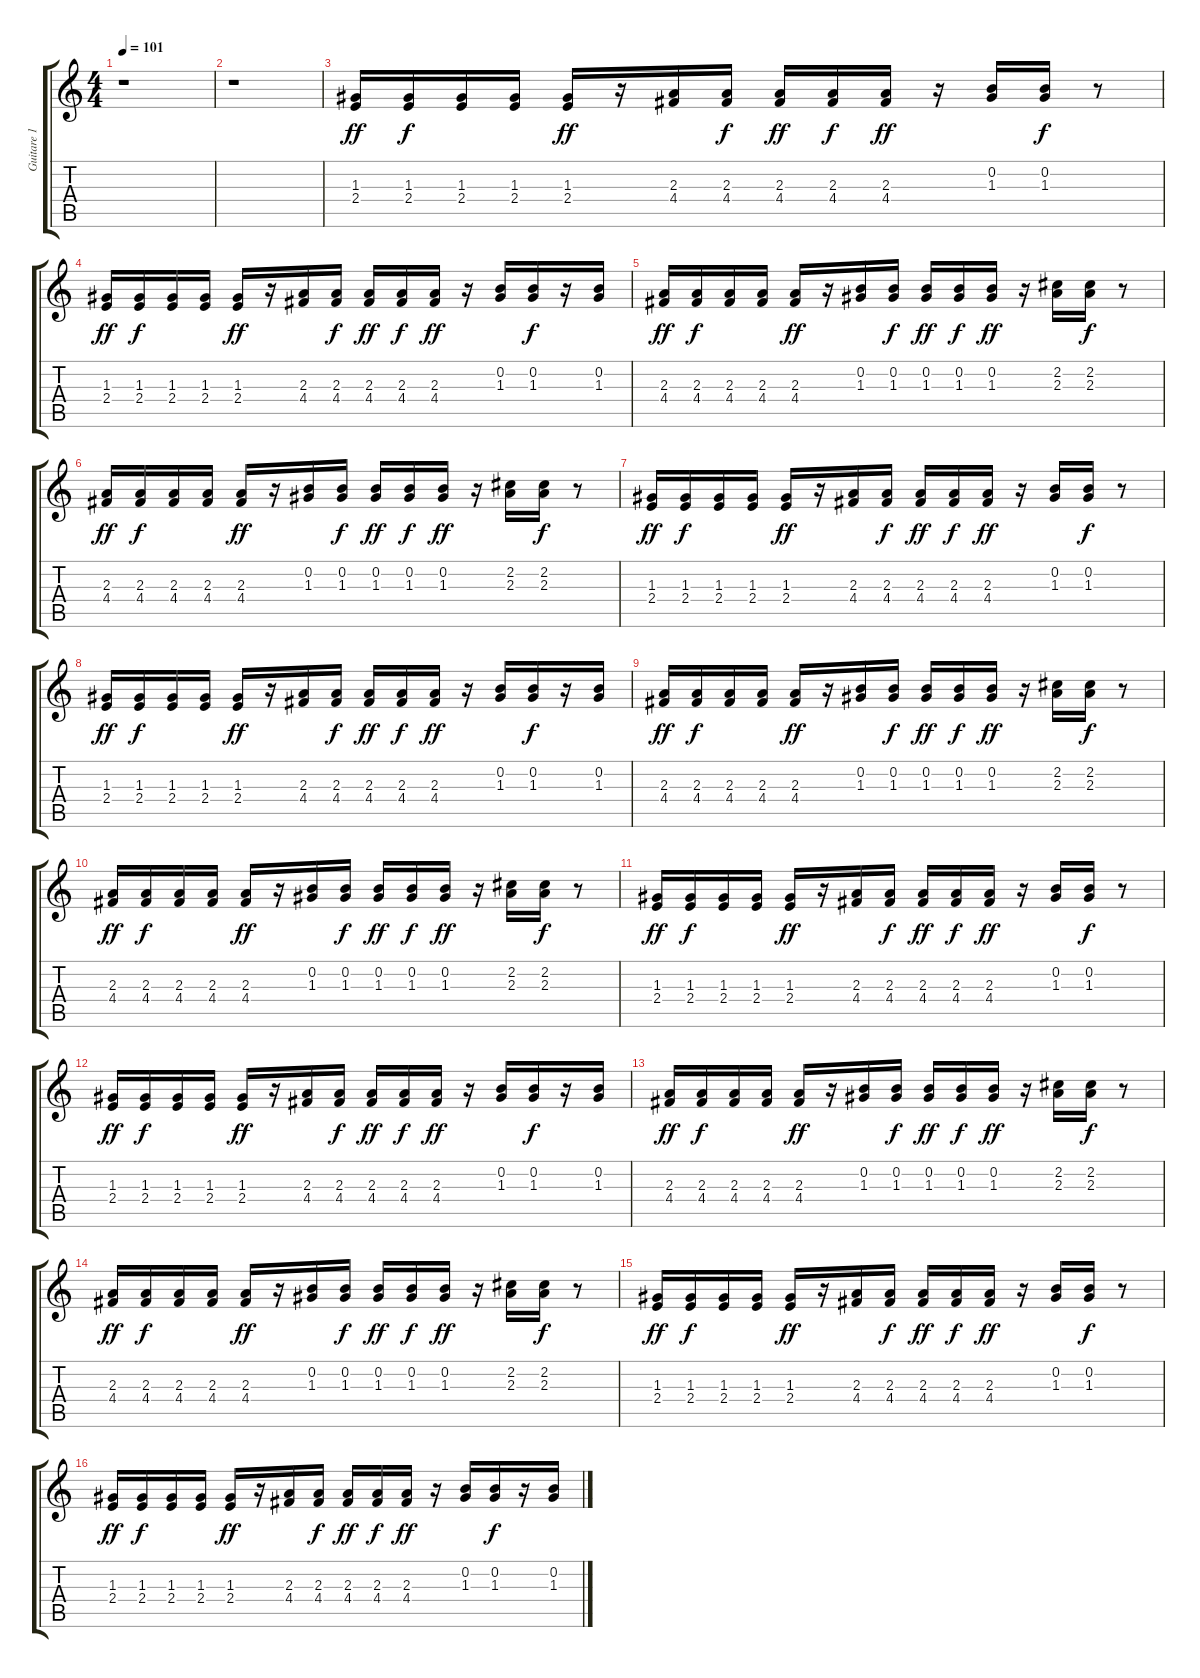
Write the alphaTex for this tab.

\track ("Guitare 1" "Guitare 1") {instrument acousticguitarsteel}
\staff {score tabs}
\tuning (E4 B3 G3 D3 A2 E2) {hide}
\ts (4 4)
\tempo 101
\clef g2
\ks c
r.1{dy ff instrument acousticguitarsteel} |
r.1 |
(1.3 2.4).16 (1.3 2.4).16{dy f} (1.3 2.4).16 (1.3 2.4).16 (1.3 2.4).16{dy ff} r.16 (2.3 4.4).16 (2.3 4.4).16{dy f} (2.3 4.4).16{dy ff} (2.3 4.4).16{dy f} (2.3 4.4).16{dy ff} r.16 (0.2 1.3).16 (0.2 1.3).16{dy f} r.8 |
(1.3 2.4).16{dy ff} (1.3 2.4).16{dy f} (1.3 2.4).16 (1.3 2.4).16 (1.3 2.4).16{dy ff} r.16 (2.3 4.4).16 (2.3 4.4).16{dy f} (2.3 4.4).16{dy ff} (2.3 4.4).16{dy f} (2.3 4.4).16{dy ff} r.16 (0.2 1.3).16 (0.2 1.3).16{dy f} r.16 (0.2 1.3).16 |
(2.3 4.4).16{dy ff} (2.3 4.4).16{dy f} (2.3 4.4).16 (2.3 4.4).16 (2.3 4.4).16{dy ff} r.16 (0.2 1.3).16 (0.2 1.3).16{dy f} (0.2 1.3).16{dy ff} (0.2 1.3).16{dy f} (0.2 1.3).16{dy ff} r.16 (2.2 2.3).16 (2.2 2.3).16{dy f} r.8 |
(2.3 4.4).16{dy ff} (2.3 4.4).16{dy f} (2.3 4.4).16 (2.3 4.4).16 (2.3 4.4).16{dy ff} r.16 (0.2 1.3).16 (0.2 1.3).16{dy f} (0.2 1.3).16{dy ff} (0.2 1.3).16{dy f} (0.2 1.3).16{dy ff} r.16 (2.2 2.3).16 (2.2 2.3).16{dy f} r.8 |
(1.3 2.4).16{dy ff} (1.3 2.4).16{dy f} (1.3 2.4).16 (1.3 2.4).16 (1.3 2.4).16{dy ff} r.16 (2.3 4.4).16 (2.3 4.4).16{dy f} (2.3 4.4).16{dy ff} (2.3 4.4).16{dy f} (2.3 4.4).16{dy ff} r.16 (0.2 1.3).16 (0.2 1.3).16{dy f} r.8 |
(1.3 2.4).16{dy ff} (1.3 2.4).16{dy f} (1.3 2.4).16 (1.3 2.4).16 (1.3 2.4).16{dy ff} r.16 (2.3 4.4).16 (2.3 4.4).16{dy f} (2.3 4.4).16{dy ff} (2.3 4.4).16{dy f} (2.3 4.4).16{dy ff} r.16 (0.2 1.3).16 (0.2 1.3).16{dy f} r.16 (0.2 1.3).16 |
(2.3 4.4).16{dy ff} (2.3 4.4).16{dy f} (2.3 4.4).16 (2.3 4.4).16 (2.3 4.4).16{dy ff} r.16 (0.2 1.3).16 (0.2 1.3).16{dy f} (0.2 1.3).16{dy ff} (0.2 1.3).16{dy f} (0.2 1.3).16{dy ff} r.16 (2.2 2.3).16 (2.2 2.3).16{dy f} r.8 |
(2.3 4.4).16{dy ff} (2.3 4.4).16{dy f} (2.3 4.4).16 (2.3 4.4).16 (2.3 4.4).16{dy ff} r.16 (0.2 1.3).16 (0.2 1.3).16{dy f} (0.2 1.3).16{dy ff} (0.2 1.3).16{dy f} (0.2 1.3).16{dy ff} r.16 (2.2 2.3).16 (2.2 2.3).16{dy f} r.8 |
(1.3 2.4).16{dy ff} (1.3 2.4).16{dy f} (1.3 2.4).16 (1.3 2.4).16 (1.3 2.4).16{dy ff} r.16 (2.3 4.4).16 (2.3 4.4).16{dy f} (2.3 4.4).16{dy ff} (2.3 4.4).16{dy f} (2.3 4.4).16{dy ff} r.16 (0.2 1.3).16 (0.2 1.3).16{dy f} r.8 |
(1.3 2.4).16{dy ff} (1.3 2.4).16{dy f} (1.3 2.4).16 (1.3 2.4).16 (1.3 2.4).16{dy ff} r.16 (2.3 4.4).16 (2.3 4.4).16{dy f} (2.3 4.4).16{dy ff} (2.3 4.4).16{dy f} (2.3 4.4).16{dy ff} r.16 (0.2 1.3).16 (0.2 1.3).16{dy f} r.16 (0.2 1.3).16 |
(2.3 4.4).16{dy ff} (2.3 4.4).16{dy f} (2.3 4.4).16 (2.3 4.4).16 (2.3 4.4).16{dy ff} r.16 (0.2 1.3).16 (0.2 1.3).16{dy f} (0.2 1.3).16{dy ff} (0.2 1.3).16{dy f} (0.2 1.3).16{dy ff} r.16 (2.2 2.3).16 (2.2 2.3).16{dy f} r.8 |
(2.3 4.4).16{dy ff} (2.3 4.4).16{dy f} (2.3 4.4).16 (2.3 4.4).16 (2.3 4.4).16{dy ff} r.16 (0.2 1.3).16 (0.2 1.3).16{dy f} (0.2 1.3).16{dy ff} (0.2 1.3).16{dy f} (0.2 1.3).16{dy ff} r.16 (2.2 2.3).16 (2.2 2.3).16{dy f} r.8 |
(1.3 2.4).16{dy ff} (1.3 2.4).16{dy f} (1.3 2.4).16 (1.3 2.4).16 (1.3 2.4).16{dy ff} r.16 (2.3 4.4).16 (2.3 4.4).16{dy f} (2.3 4.4).16{dy ff} (2.3 4.4).16{dy f} (2.3 4.4).16{dy ff} r.16 (0.2 1.3).16 (0.2 1.3).16{dy f} r.8 |
(1.3 2.4).16{dy ff} (1.3 2.4).16{dy f} (1.3 2.4).16 (1.3 2.4).16 (1.3 2.4).16{dy ff} r.16 (2.3 4.4).16 (2.3 4.4).16{dy f} (2.3 4.4).16{dy ff} (2.3 4.4).16{dy f} (2.3 4.4).16{dy ff} r.16 (0.2 1.3).16 (0.2 1.3).16{dy f} r.16 (0.2 1.3).16
